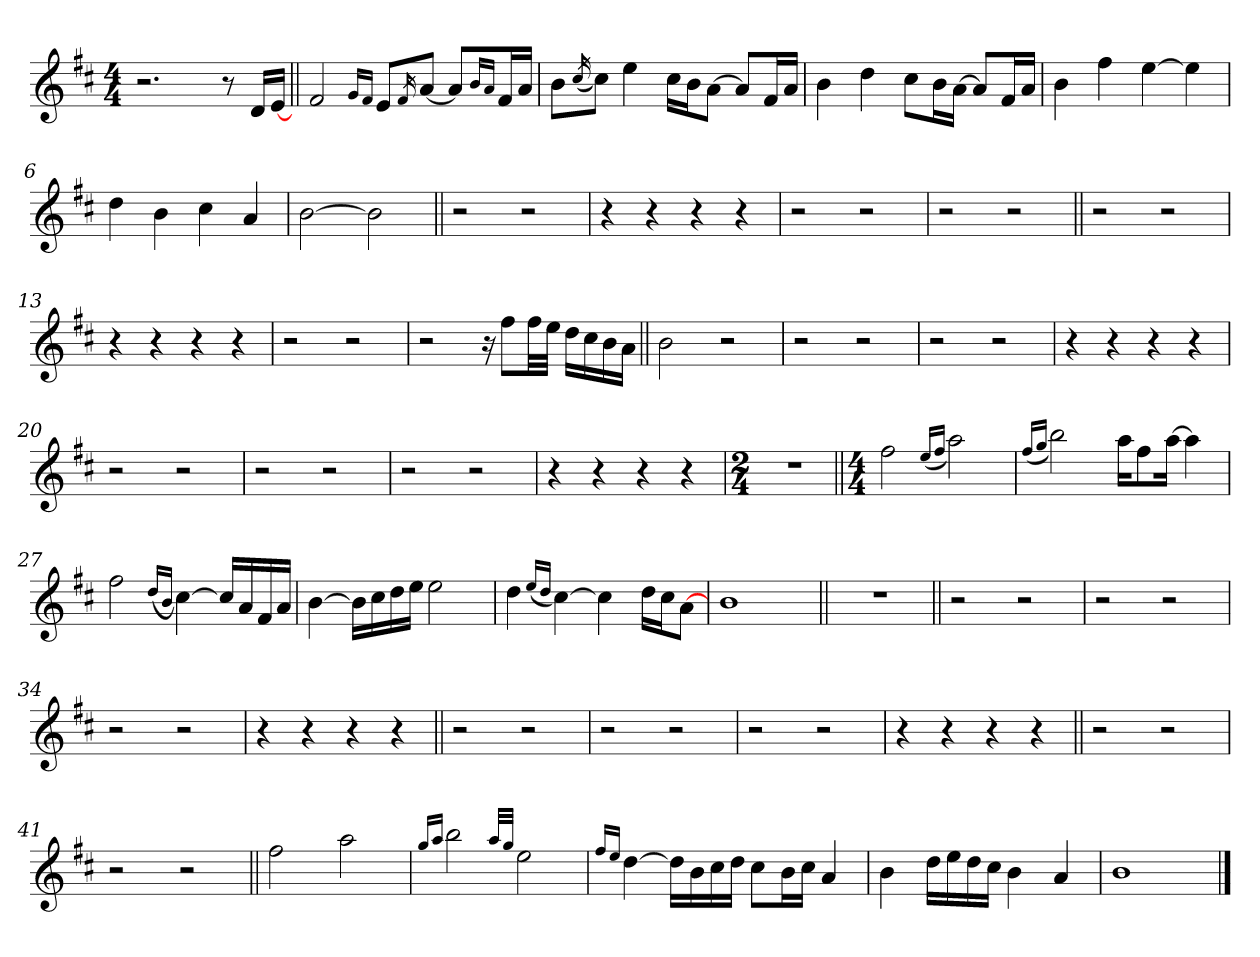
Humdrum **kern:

**kern
*part1
*staff1
!!LO:PB:g=z
*clefG2
*k[f#c#]
*D:
*M4/4
*MM63
=1
2.r
8r
16di/LL
[<16ei/JJ
=2||
2f#i/
16qgi/LL
16qf#i/JJ
8ei/L]
16qf#i/
[<8ai/J
8ai/L]
16qbi/LL
16qai/JJ
16f#i/L
16ai/JJ
=3
8bi\L
(16qcc#i/
8cc#i\J)
4eei\
16cc#i\LL
16bi\J
[>8ai\J
8ai/L]
16f#i/L
16ai/JJ
=4
4bi\
4ddi\
8cc#i\L
16bi\L
[>16ai\JJ
8ai/L]
16f#i/L
16ai/JJ
!!LO:LB:g=z
=5
4bi\
4ff#i\
[>4eei\
4eei\]
=6
4ddi\
4bi\
4cc#i\
4ai/
=7
[>2bi\
2bi\]
=8||
2r
2r
=9
4r
4r
4r
4r
=10
2r
2r
!!LO:LB:g=z
=11
2r
2r
=12||
2r
2r
=13
4r
4r
4r
4r
=14
2r
2r
=15
2r
16r
8ff#i\L
32ff#i\LL
32eei\JJJ
16ddi\LL
16cc#i\
16bi\
16ai\JJ
=16||
2bi\
2r
!!LO:LB:g=z
=17
2r
2r
=18
2r
2r
=19
4r
4r
4r
4r
=20
2r
2r
=21
2r
2r
=22
2r
2r
=23
4r
4r
4r
4r
!!LO:LB:g=z
=24
*M2/4
2r
=25||
*M4/4
2ff#i\
(16qeei/LL
16qff#i/JJ
2aai\)
=26
(16qff#i/LL
16qggi/JJ
2bbi\)
16aai\KL
8ff#i\
[>16aai\Jk
4aai\]
=27
2ff#i\
(16qddi/LL
16qbi/JJ
[>4cc#i\)
16cc#i/LL]
16ai/
16f#i/
16ai/JJ
=28
[>4bi\
16bi\LL]
16cc#i\
16ddi\
16eei\JJ
2eei\
!!LO:LB:g=z
=29
4ddi\
(16qeei/LL
16qddi/JJ
[>4cc#i\)
4cc#i\]
16ddi\LL
16cc#i\J
[>8ai\J
=30
1bi
=31||
1r
=32||
2r
2r
=33
2r
2r
=34
2r
2r
=35
4r
4r
4r
4r
!!LO:LB:g=z
=36||
2r
2r
=37
2r
2r
=38
2r
2r
=39
4r
4r
4r
4r
=40||
2r
2r
=41
2r
2r
!!LO:LB:g=z
=42||
2ff#i\
2aai\
=43
16qggi/LL
16qaai/JJ
2bbi\
32qaai/LLL
32qggi/JJJ
2eei\
=44
16qff#i/LL
16qeei/JJ
[>4ddi\
16ddi\LL]
16bi\
16cc#i\
16ddi\JJ
8cc#i\L
16bi\L
16cc#i\JJ
4ai/
=45
4bi\
16ddi\LL
16eei\
16ddi\
16cc#i\JJ
4bi\
4ai/
=46
1bi
==
*-
